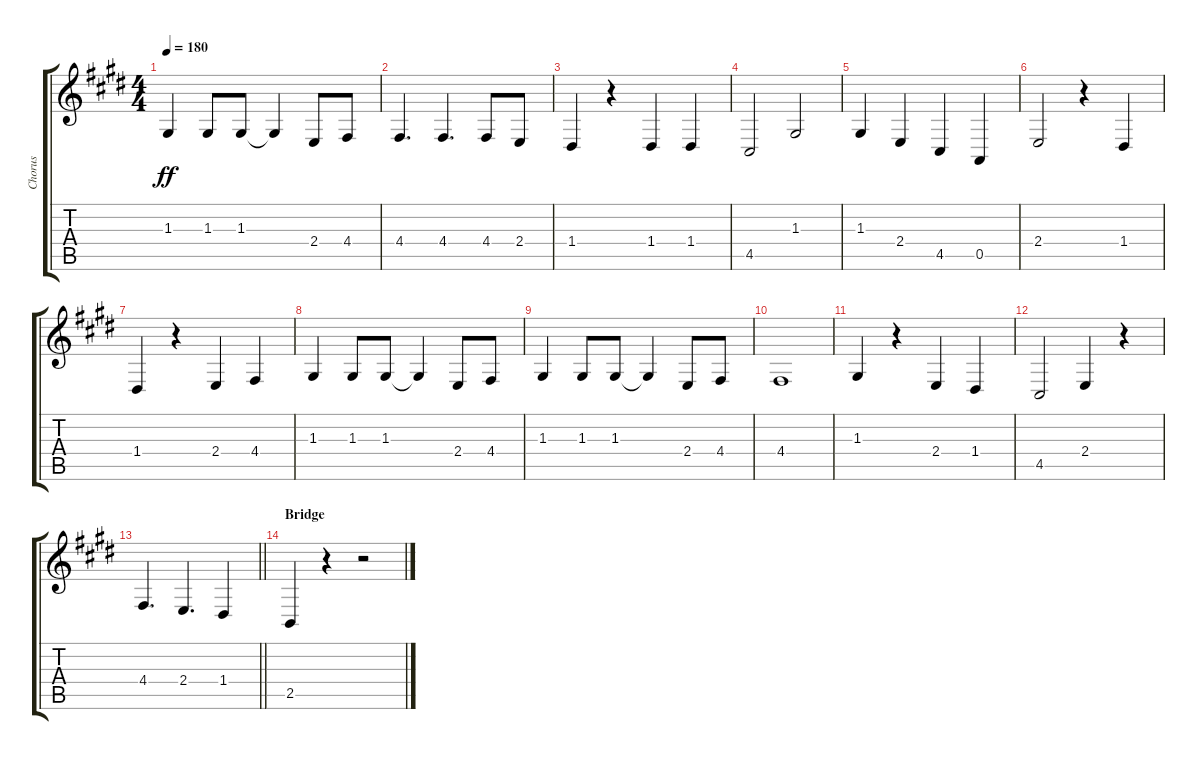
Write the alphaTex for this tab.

\track ("Chorus" "Chorus") {instrument altosax}
\staff {score tabs}
\tuning (E4 B3 G3 D3 A2 E2) {hide}
\ts (4 4)
\tempo 180
\clef g2
\ks e
1.3.4{dy ff} 1.3.8 1.3.8 1.3{t}.4 2.4.8 4.4.8 |
4.4.4{d} 4.4.4{d} 4.4.8 2.4.8 |
1.4.4 r.4 1.4.4 1.4.4 |
4.5.2 1.3.2 |
1.3.4 2.4.4 4.5.4 0.5.4 |
2.4.2 r.4 1.4.4 |
1.4.4 r.4 2.4.4 4.4.4 |
1.3.4 1.3.8 1.3.8 1.3{t}.4 2.4.8 4.4.8 |
1.3.4 1.3.8 1.3.8 1.3{t}.4 2.4.8 4.4.8 |
4.4.1 |
1.3.4 r.4 2.4.4 1.4.4 |
4.5.2 2.4.4 r.4 |
\barLineRight lightlight
4.4.4{d} 2.4.4{d} 1.4.4 |
\section ("" "Bridge")
2.5.4 r.4 r.2
